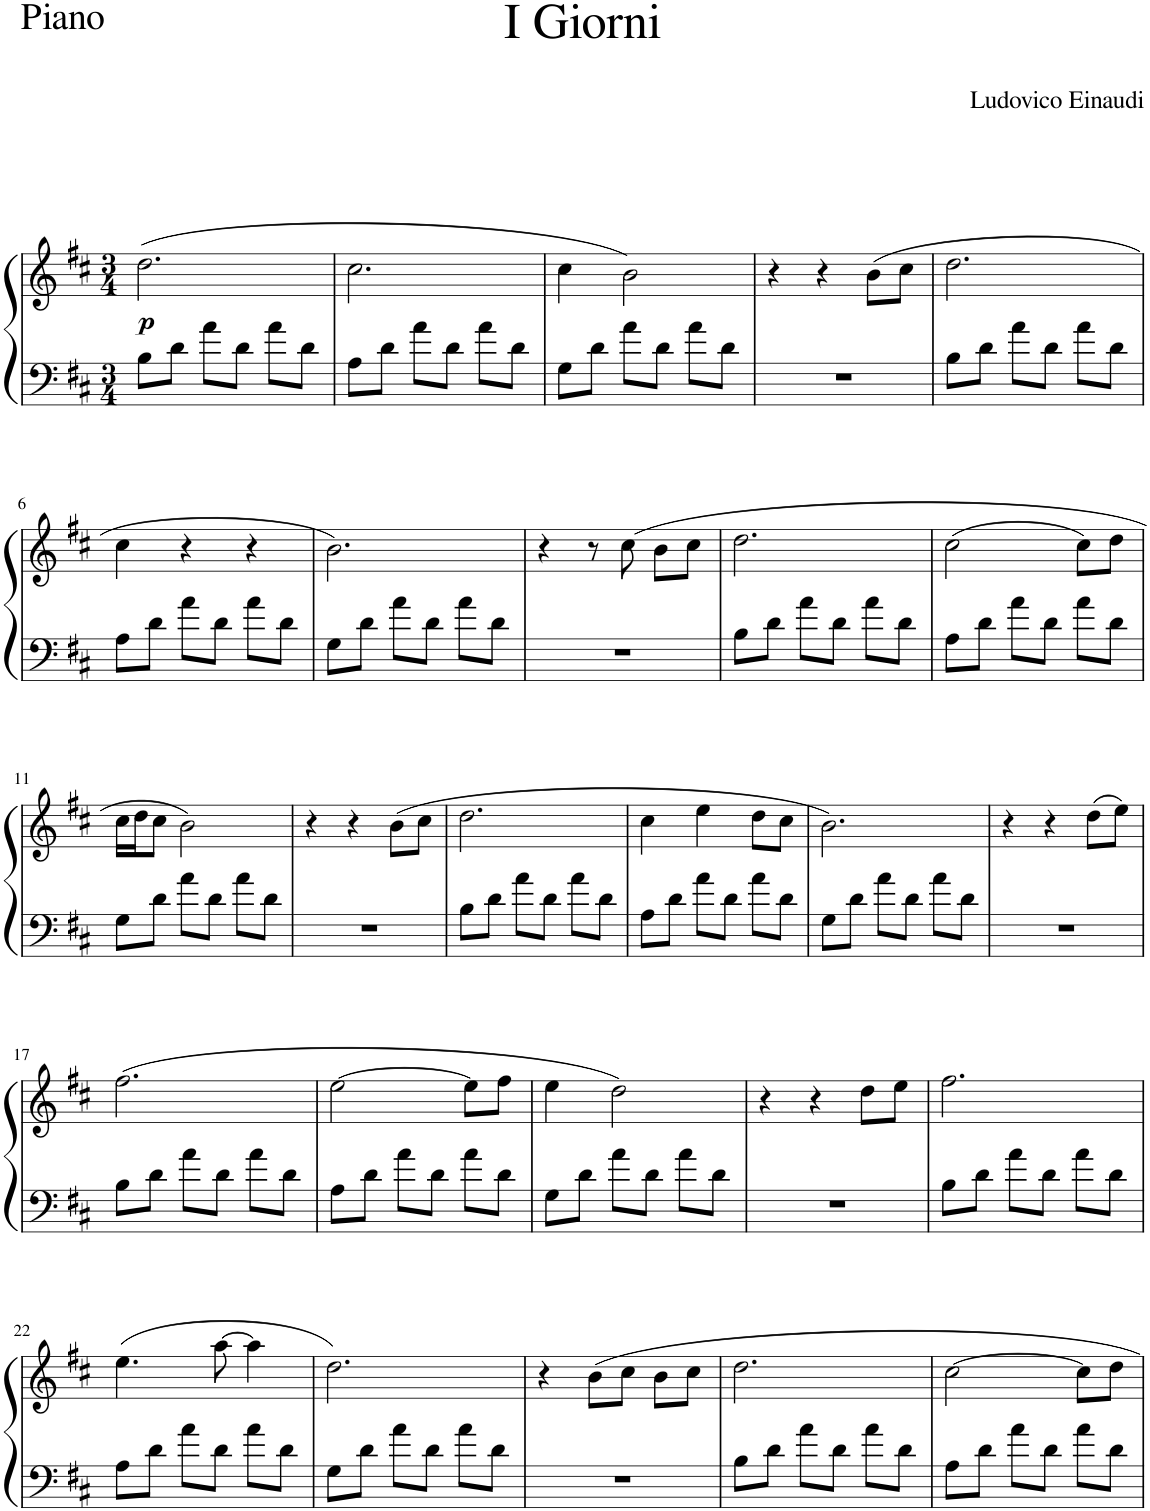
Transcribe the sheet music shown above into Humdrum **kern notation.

**kern	**kern	**dynam
*part1	*part1	*part1
*staff2	*staff1	*staff1/2
*I"Piano	*	*
*I'Pno.	*	*
*clefF4	*clefG2	*
*k[f#c#]	*k[f#c#]	*
*M3/4	*M3/4	*
=1	=1	=1
!	!	!LO:DY:b
8B\L	(2.dd\	p
8d\J	.	.
8a\L	.	.
8d\J	.	.
8a\L	.	.
8d\J	.	.
=2	=2	=2
8A\L	2.cc#\	.
8d\J	.	.
8a\L	.	.
8d\J	.	.
8a\L	.	.
8d\J	.	.
=3	=3	=3
8G\L	4cc#\	.
8d\J	.	.
8a\L	2b\)	.
8d\J	.	.
8a\L	.	.
8d\J	.	.
=4	=4	=4
2.r	4r	.
.	4r	.
.	(8b\L	.
.	8cc#\J	.
=5	=5	=5
8B\L	2.dd\	.
8d\J	.	.
8a\L	.	.
8d\J	.	.
8a\L	.	.
8d\J	.	.
!!LO:LB:g=z
=6	=6	=6
8A\L	4cc#\	.
8d\J	.	.
8a\L	4r	.
8d\J	.	.
8a\L	4r	.
8d\J	.	.
=7	=7	=7
8G\L	2.b\)	.
8d\J	.	.
8a\L	.	.
8d\J	.	.
8a\L	.	.
8d\J	.	.
=8	=8	=8
2.r	4r	.
.	8r	.
.	(8cc#\	.
.	8b\L	.
.	8cc#\J	.
=9	=9	=9
8B\L	2.dd\	.
8d\J	.	.
8a\L	.	.
8d\J	.	.
8a\L	.	.
8d\J	.	.
=10	=10	=10
8A\L	(2cc#\	.
8d\J	.	.
8a\L	.	.
8d\J	.	.
8a\L	8cc#\L)	.
8d\J	8dd\J	.
!!LO:LB:g=z
=11	=11	=11
8G\L	16cc#\LL	.
.	16dd\J	.
8d\J	8cc#\J	.
8a\L	2b\)	.
8d\J	.	.
8a\L	.	.
8d\J	.	.
=12	=12	=12
2.r	4r	.
.	4r	.
.	(8b\L	.
.	8cc#\J	.
=13	=13	=13
8B\L	2.dd\	.
8d\J	.	.
8a\L	.	.
8d\J	.	.
8a\L	.	.
8d\J	.	.
=14	=14	=14
8A\L	4cc#\	.
8d\J	.	.
8a\L	4ee\	.
8d\J	.	.
8a\L	8dd\L	.
8d\J	8cc#\J	.
=15	=15	=15
8G\L	2.b\)	.
8d\J	.	.
8a\L	.	.
8d\J	.	.
8a\L	.	.
8d\J	.	.
=16	=16	=16
2.r	4r	.
.	4r	.
.	(8dd\L	.
.	8ee\J)	.
!!LO:LB:g=z
=17	=17	=17
8B\L	(2.ff#\	.
8d\J	.	.
8a\L	.	.
8d\J	.	.
8a\L	.	.
8d\J	.	.
=18	=18	=18
8A\L	[2ee\	.
8d\J	.	.
8a\L	.	.
8d\J	.	.
8a\L	8ee\L]	.
8d\J	8ff#\J	.
=19	=19	=19
8G\L	4ee\	.
8d\J	.	.
8a\L	2dd\)	.
8d\J	.	.
8a\L	.	.
8d\J	.	.
=20	=20	=20
2.r	4r	.
.	4r	.
.	8dd\L	.
.	8ee\J	.
=21	=21	=21
8B\L	2.ff#\	.
8d\J	.	.
8a\L	.	.
8d\J	.	.
8a\L	.	.
8d\J	.	.
!!LO:LB:g=z
=22	=22	=22
8A\L	(4.ee\	.
8d\J	.	.
8a\L	.	.
8d\J	[8aa\	.
8a\L	4aa\]	.
8d\J	.	.
=23	=23	=23
8G\L	2.dd\)	.
8d\J	.	.
8a\L	.	.
8d\J	.	.
8a\L	.	.
8d\J	.	.
=24	=24	=24
2.r	4r	.
.	8b\L	.
.	8cc#\J	.
.	8b\L	.
.	8cc#\J	.
=25	=25	=25
8B\L	2.dd\	.
8d\J	.	.
8a\L	.	.
8d\J	.	.
8a\L	.	.
8d\J	.	.
=26	=26	=26
8A\L	[2cc#\	.
8d\J	.	.
8a\L	.	.
8d\J	.	.
8a\L	8cc#\L]	.
8d\J	8dd\J	.
=	=	=
*-	*-	*-
